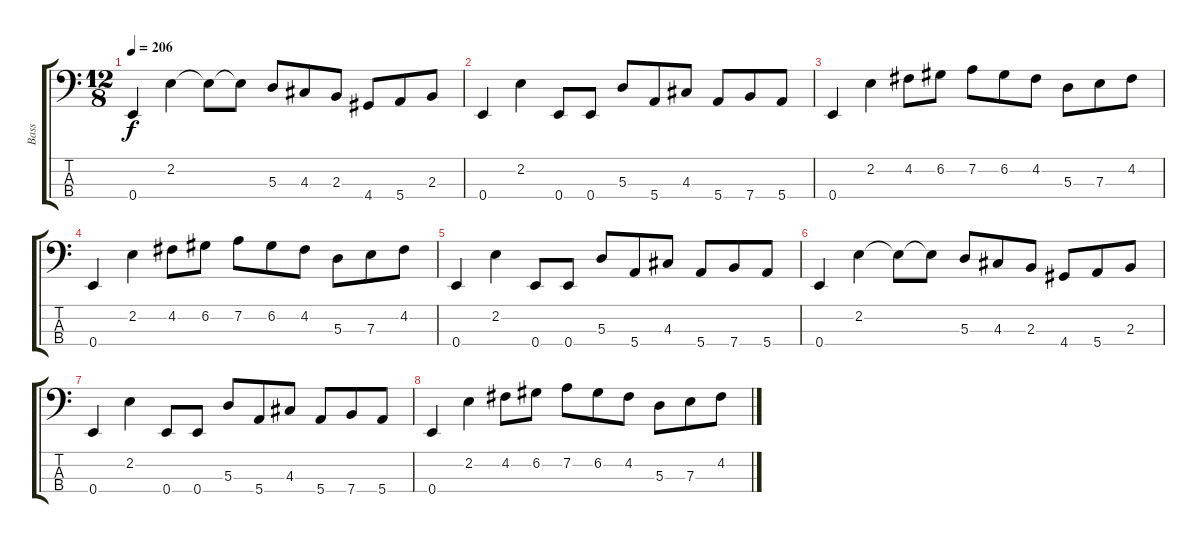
\track ("Bass" "Bass") {instrument electricbassfinger}
\staff {score tabs}
\tuning (G2 D2 A1 E1) {hide}
\ts (12 8)
\tempo 206
\clef f4
\ks c
0.4.4{dy f} 2.2.4 2.2{t}.8 2.2{t}.8 5.3.8 4.3.8 2.3.8 4.4.8 5.4.8 2.3.8 |
0.4.4 2.2.4 0.4.8 0.4.8 5.3.8 5.4.8 4.3.8 5.4.8 7.4.8 5.4.8 |
0.4.4 2.2.4 4.2.8 6.2.8 7.2.8 6.2.8 4.2.8 5.3.8 7.3.8 4.2.8 |
0.4.4 2.2.4 4.2.8 6.2.8 7.2.8 6.2.8 4.2.8 5.3.8 7.3.8 4.2.8 |
0.4.4 2.2.4 0.4.8 0.4.8 5.3.8 5.4.8 4.3.8 5.4.8 7.4.8 5.4.8 |
0.4.4 2.2.4 2.2{t}.8 2.2{t}.8 5.3.8 4.3.8 2.3.8 4.4.8 5.4.8 2.3.8 |
0.4.4 2.2.4 0.4.8 0.4.8 5.3.8 5.4.8 4.3.8 5.4.8 7.4.8 5.4.8 |
0.4.4 2.2.4 4.2.8 6.2.8 7.2.8 6.2.8 4.2.8 5.3.8 7.3.8 4.2.8
